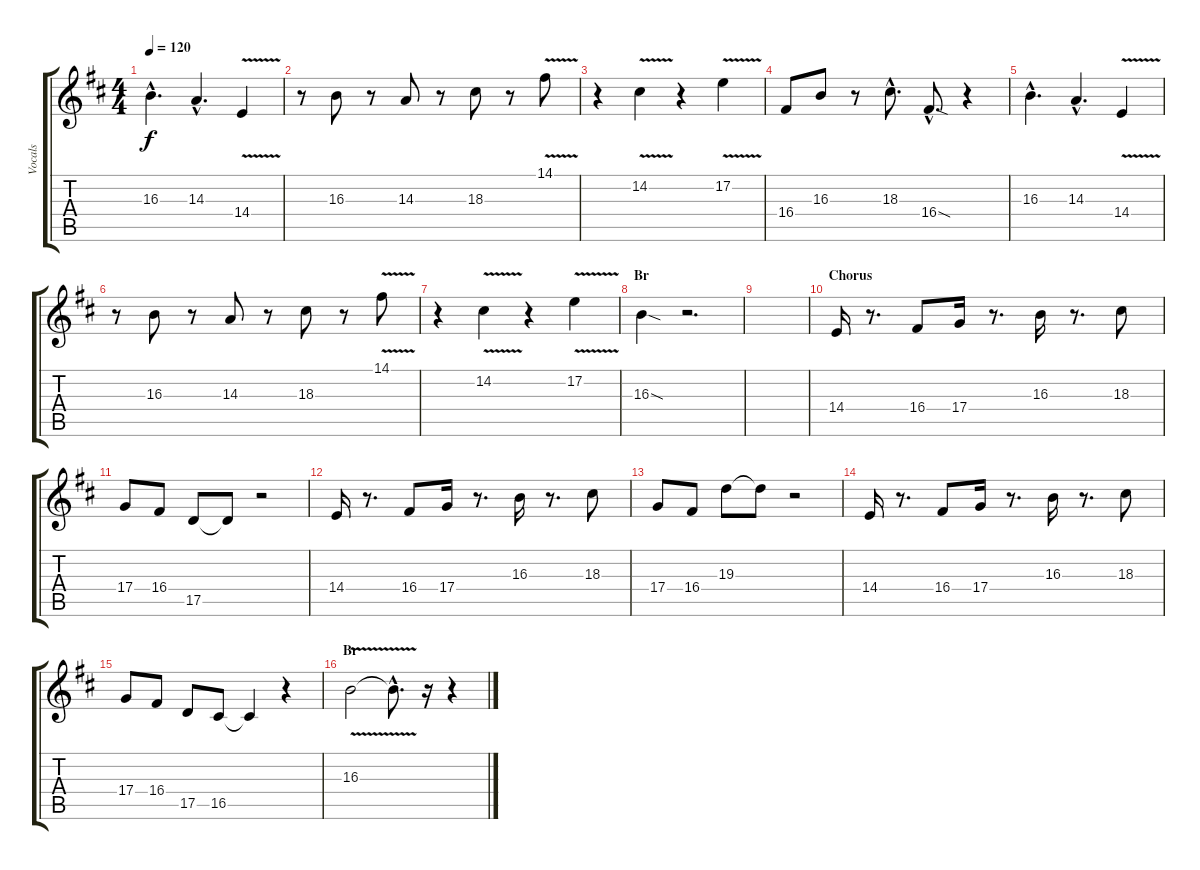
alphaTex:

\track ("Vocals" "Vocals") {instrument lead3calliope}
\staff {score tabs}
\tuning (E4 B3 G3 D3 A2 E2) {hide}
\ts (4 4)
\tempo 120
\clef g2
\ks d
16.3{hac}.4{d dy f} 14.3{hac}.4{d} 14.4{v}.4 |
r.8 16.3.8 r.8 14.3.8 r.8 18.3.8 r.8 14.1{v}.8 |
r.4 14.2{v}.4 r.4 17.2{v}.4 |
16.4.8 16.3.8 r.8 18.3{hac}.8{d} 16.4{sod hac}.8{d} r.4 |
16.3{hac}.4{d} 14.3{hac}.4{d} 14.4{v}.4 |
r.8 16.3.8 r.8 14.3.8 r.8 18.3.8 r.8 14.1{v}.8 |
r.4 14.2{v}.4 r.4 17.2{v}.4 |
\section ("" "Br")
16.3{sod}.4 r.2{d} |
|
\section ("" "Chorus")
14.4.16 r.8{d} 16.4.8 17.4.16 r.8{d} 16.3.16 r.8{d} 18.3.8 |
17.4.8 16.4.8 17.5.8 17.5{t}.8 r.2 |
14.4.16 r.8{d} 16.4.8 17.4.16 r.8{d} 16.3.16 r.8{d} 18.3.8 |
17.4.8 16.4.8 19.3.8 19.3{t}.8 r.2 |
14.4.16 r.8{d} 16.4.8 17.4.16 r.8{d} 16.3.16 r.8{d} 18.3.8 |
17.4.8 16.4.8 17.5.8 16.5.8 16.5{t}.4 r.4 |
\section ("" "Br")
16.3{v}.2 16.3{hac t}.8{d} r.16 r.4
